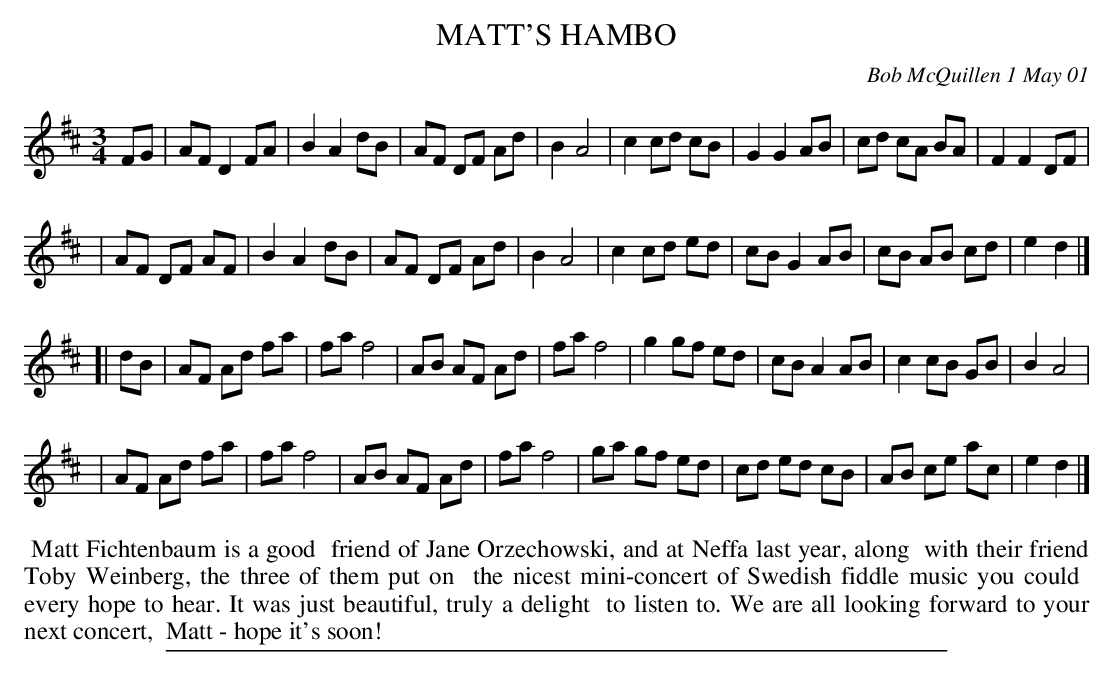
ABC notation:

X:1
T: MATT'S HAMBO
C: Bob McQuillen 1 May 01
M: 3/4
L: 1/8
K: D
FG \
| AF D2 FA | B2 A2 dB | AF DF Ad | B2 A4 | c2 cd cB | G2 G2 AB | cd cA BA | F2 F2 DF |
| AF DF AF | B2 A2 dB | AF DF Ad | B2 A4 | c2 cd ed | cB G2 AB | cB AB cd | e2 d2 |]
[| dB \
| AF Ad fa | fa f4 | AB AF Ad | fa f4 | g2 gf ed | cB A2 AB | c2 cB GB | B2 A4 |
| AF Ad fa | fa f4 | AB AF Ad | fa f4 | ga gf ed | cd ed cB | AB ce ac | e2 d2 |]
